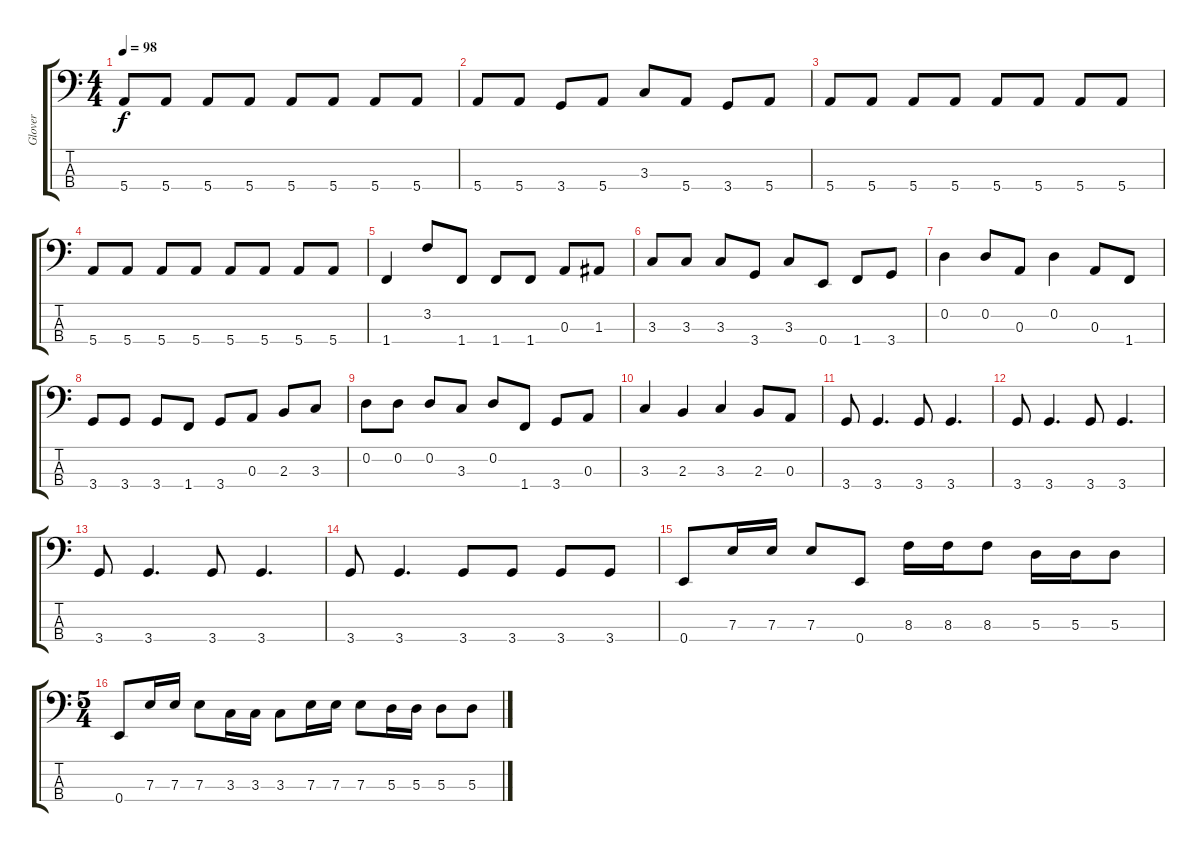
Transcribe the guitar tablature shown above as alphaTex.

\track ("Glover" "Glover") {instrument electricbasspick}
\staff {score tabs}
\tuning (G2 D2 A1 E1) {hide}
\ts (4 4)
\tempo 98
\clef f4
\ks c
5.4.8{dy f} 5.4.8 5.4.8 5.4.8 5.4.8 5.4.8 5.4.8 5.4.8 |
5.4.8 5.4.8 3.4.8 5.4.8 3.3.8 5.4.8 3.4.8 5.4.8 |
5.4.8 5.4.8 5.4.8 5.4.8 5.4.8 5.4.8 5.4.8 5.4.8 |
5.4.8 5.4.8 5.4.8 5.4.8 5.4.8 5.4.8 5.4.8 5.4.8 |
1.4.4 3.2.8 1.4.8 1.4.8 1.4.8 0.3.8 1.3.8 |
3.3.8 3.3.8 3.3.8 3.4.8 3.3.8 0.4.8 1.4.8 3.4.8 |
0.2.4 0.2.8 0.3.8 0.2.4 0.3.8 1.4.8 |
3.4.8 3.4.8 3.4.8 1.4.8 3.4.8 0.3.8 2.3.8 3.3.8 |
0.2.8 0.2.8 0.2.8 3.3.8 0.2.8 1.4.8 3.4.8 0.3.8 |
3.3.4 2.3.4 3.3.4 2.3.8 0.3.8 |
3.4.8 3.4.4{d} 3.4.8 3.4.4{d} |
3.4.8 3.4.4{d} 3.4.8 3.4.4{d} |
3.4.8 3.4.4{d} 3.4.8 3.4.4{d} |
3.4.8 3.4.4{d} 3.4.8 3.4.8 3.4.8 3.4.8 |
0.4.8 7.3.16 7.3.16 7.3.8 0.4.8 8.3.16 8.3.16 8.3.8 5.3.16 5.3.16 5.3.8 |
\ts (5 4)
0.4.8 7.3.16 7.3.16 7.3.8 3.3.16 3.3.16 3.3.8 7.3.16 7.3.16 7.3.8 5.3.16 5.3.16 5.3.8 5.3.8
